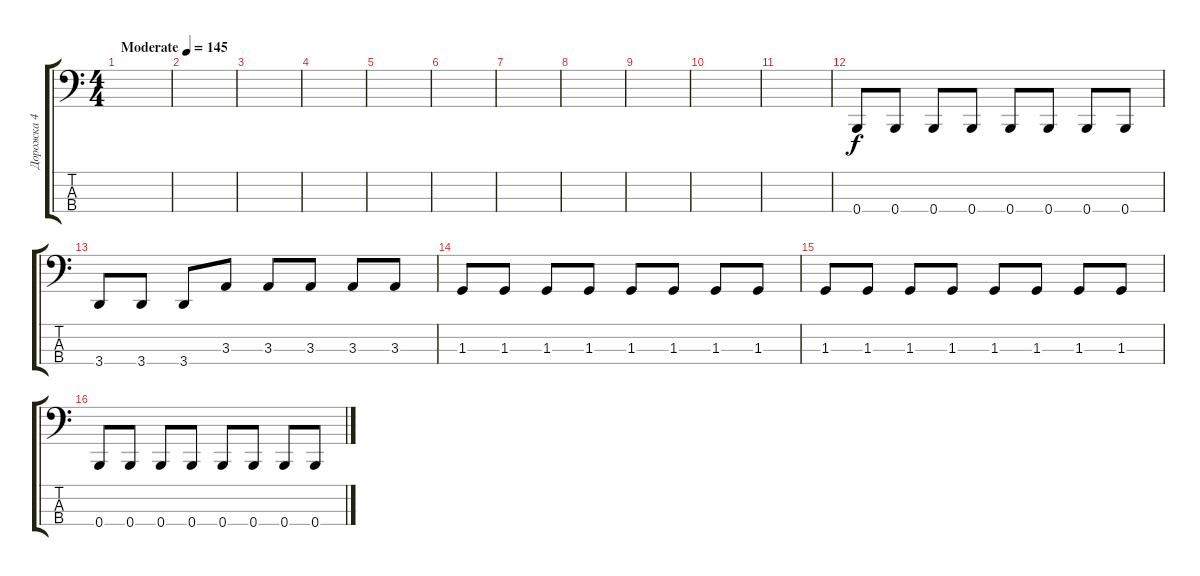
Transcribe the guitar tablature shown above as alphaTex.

\track ("Дорожка 4" "Дорожка 4") {instrument electricbasspick}
\staff {score tabs}
\tuning (E2 B1 Gb1 B0) {hide}
\ts (4 4)
\tempo (145 "Moderate")
\clef f4
\ks c
|
|
|
|
|
|
|
|
|
|
|
0.4.8 0.4.8 0.4.8 0.4.8 0.4.8 0.4.8 0.4.8 0.4.8 |
3.4.8 3.4.8 3.4.8 3.3.8 3.3.8 3.3.8 3.3.8 3.3.8 |
1.3.8 1.3.8 1.3.8 1.3.8 1.3.8 1.3.8 1.3.8 1.3.8 |
1.3.8 1.3.8 1.3.8 1.3.8 1.3.8 1.3.8 1.3.8 1.3.8 |
0.4.8 0.4.8 0.4.8 0.4.8 0.4.8 0.4.8 0.4.8 0.4.8
